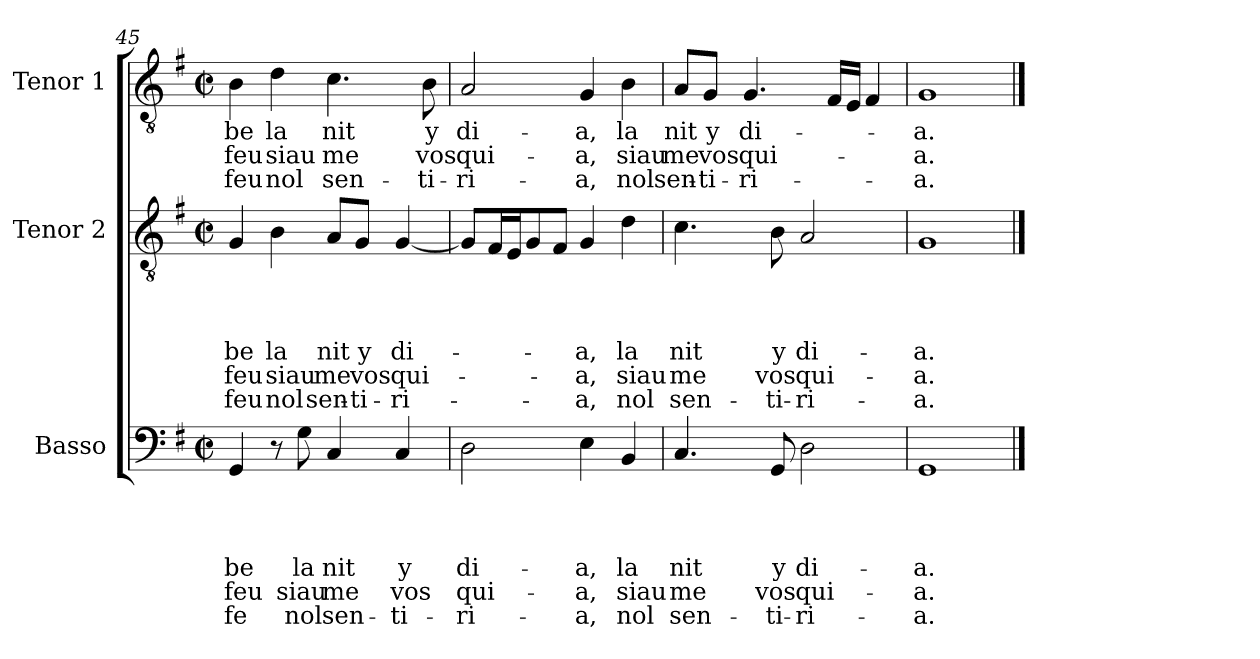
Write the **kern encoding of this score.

**kern	**text	**text	**text	**text	**text	**text	**kern	**text	**text	**text	**text	**text	**text	**kern	**text	**text	**text
*part3	*part3	*part3	*part3	*part3	*part3	*part3	*part2	*part2	*part2	*part2	*part2	*part2	*part2	*part1	*part1	*part1	*part1
*staff3	*staff3	*staff3	*staff3	*staff3	*staff3	*staff3	*staff2	*staff2	*staff2	*staff2	*staff2	*staff2	*staff2	*staff1	*staff1	*staff1	*staff1
*I"Basso	*	*	*	*	*	*	*I"Tenor 2	*	*	*	*	*	*	*I"Tenor 1	*	*	*
*clefF4	*	*	*	*	*	*	*clefGv2	*	*	*	*	*	*	*clefGv2	*	*	*
*k[f#]	*	*	*	*	*	*	*k[f#]	*	*	*	*	*	*	*k[f#]	*	*	*
*G:	*	*	*	*	*	*	*G:	*	*	*	*	*	*	*G:	*	*	*
*M2/2	*	*	*	*	*	*	*M2/2	*	*	*	*	*	*	*M2/2	*	*	*
*met(c|)	*	*	*	*	*	*	*met(c|)	*	*	*	*	*	*	*met(c|)	*	*	*
=45	=45	=45	=45	=45	=45	=45	=45	=45	=45	=45	=45	=45	=45	=45	=45	=45	=45
4GG/	.	.	.	-be	feu	fe	4G/	.	.	.	-be	feu	feu	4B\	-be	feu	feu
8r	.	.	.	.	.	.	4B\	.	.	.	la	siau	nol	4d\	la	siau	nol
8G\	.	.	.	la	siau	nol	.	.	.	.	.	.	.	.	.	.	.
4C/	.	.	.	nit	me	sen-	8A/L	.	.	.	nit	me	sen-	4.c\	nit	me	sen-
.	.	.	.	.	.	.	8G/J	.	.	.	y	vos	-ti-	.	.	.	.
4C/	.	.	.	y	vos	-ti-	[4G/	.	.	.	di-	qui-	-ri-	.	.	.	.
.	.	.	.	.	.	.	.	.	.	.	.	.	.	8B\	y	vos	-ti-
!!LO:LB:g=z
=46	=46	=46	=46	=46	=46	=46	=46	=46	=46	=46	=46	=46	=46	=46	=46	=46	=46
2D\	.	.	.	di-	qui-	-ri-	8G/L]	.	.	.	.	.	.	2A/	di-	qui-	-ri-
.	.	.	.	.	.	.	16F#/L	.	.	.	.	.	.	.	.	.	.
.	.	.	.	.	.	.	16E/J	.	.	.	.	.	.	.	.	.	.
.	.	.	.	.	.	.	8G/	.	.	.	.	.	.	.	.	.	.
.	.	.	.	.	.	.	8F#/J	.	.	.	.	.	.	.	.	.	.
4E\	.	.	.	-a,	-a,	-a,	4G/	.	.	.	-a,	-a,	-a,	4G/	-a,	-a,	-a,
4BB/	.	.	.	la	siau	nol	4d\	.	.	.	la	siau	nol	4B\	la	siau	nol
=47	=47	=47	=47	=47	=47	=47	=47	=47	=47	=47	=47	=47	=47	=47	=47	=47	=47
4.C/	.	.	.	nit	me	sen-	4.c\	.	.	.	nit	me	sen-	8A/L	nit	me	sen-
.	.	.	.	.	.	.	.	.	.	.	.	.	.	8G/J	y	vos	-ti-
.	.	.	.	.	.	.	.	.	.	.	.	.	.	4.G/	di-	qui-	-ri-
8GG/	.	.	.	y	vos	-ti-	8B\	.	.	.	y	vos	-ti-	.	.	.	.
2D\	.	.	.	di-	qui-	-ri-	2A/	.	.	.	di-	qui-	-ri-	.	.	.	.
.	.	.	.	.	.	.	.	.	.	.	.	.	.	16F#/LL	.	.	.
.	.	.	.	.	.	.	.	.	.	.	.	.	.	16E/JJ	.	.	.
.	.	.	.	.	.	.	.	.	.	.	.	.	.	4F#/	.	.	.
=48	=48	=48	=48	=48	=48	=48	=48	=48	=48	=48	=48	=48	=48	=48	=48	=48	=48
1GG	.	.	.	-a.	-a.	-a.	1G	.	.	.	-a.	-a.	-a.	1G	-a.	-a.	-a.
==	==	==	==	==	==	==	==	==	==	==	==	==	==	==	==	==	==
*-	*-	*-	*-	*-	*-	*-	*-	*-	*-	*-	*-	*-	*-	*-	*-	*-	*-
